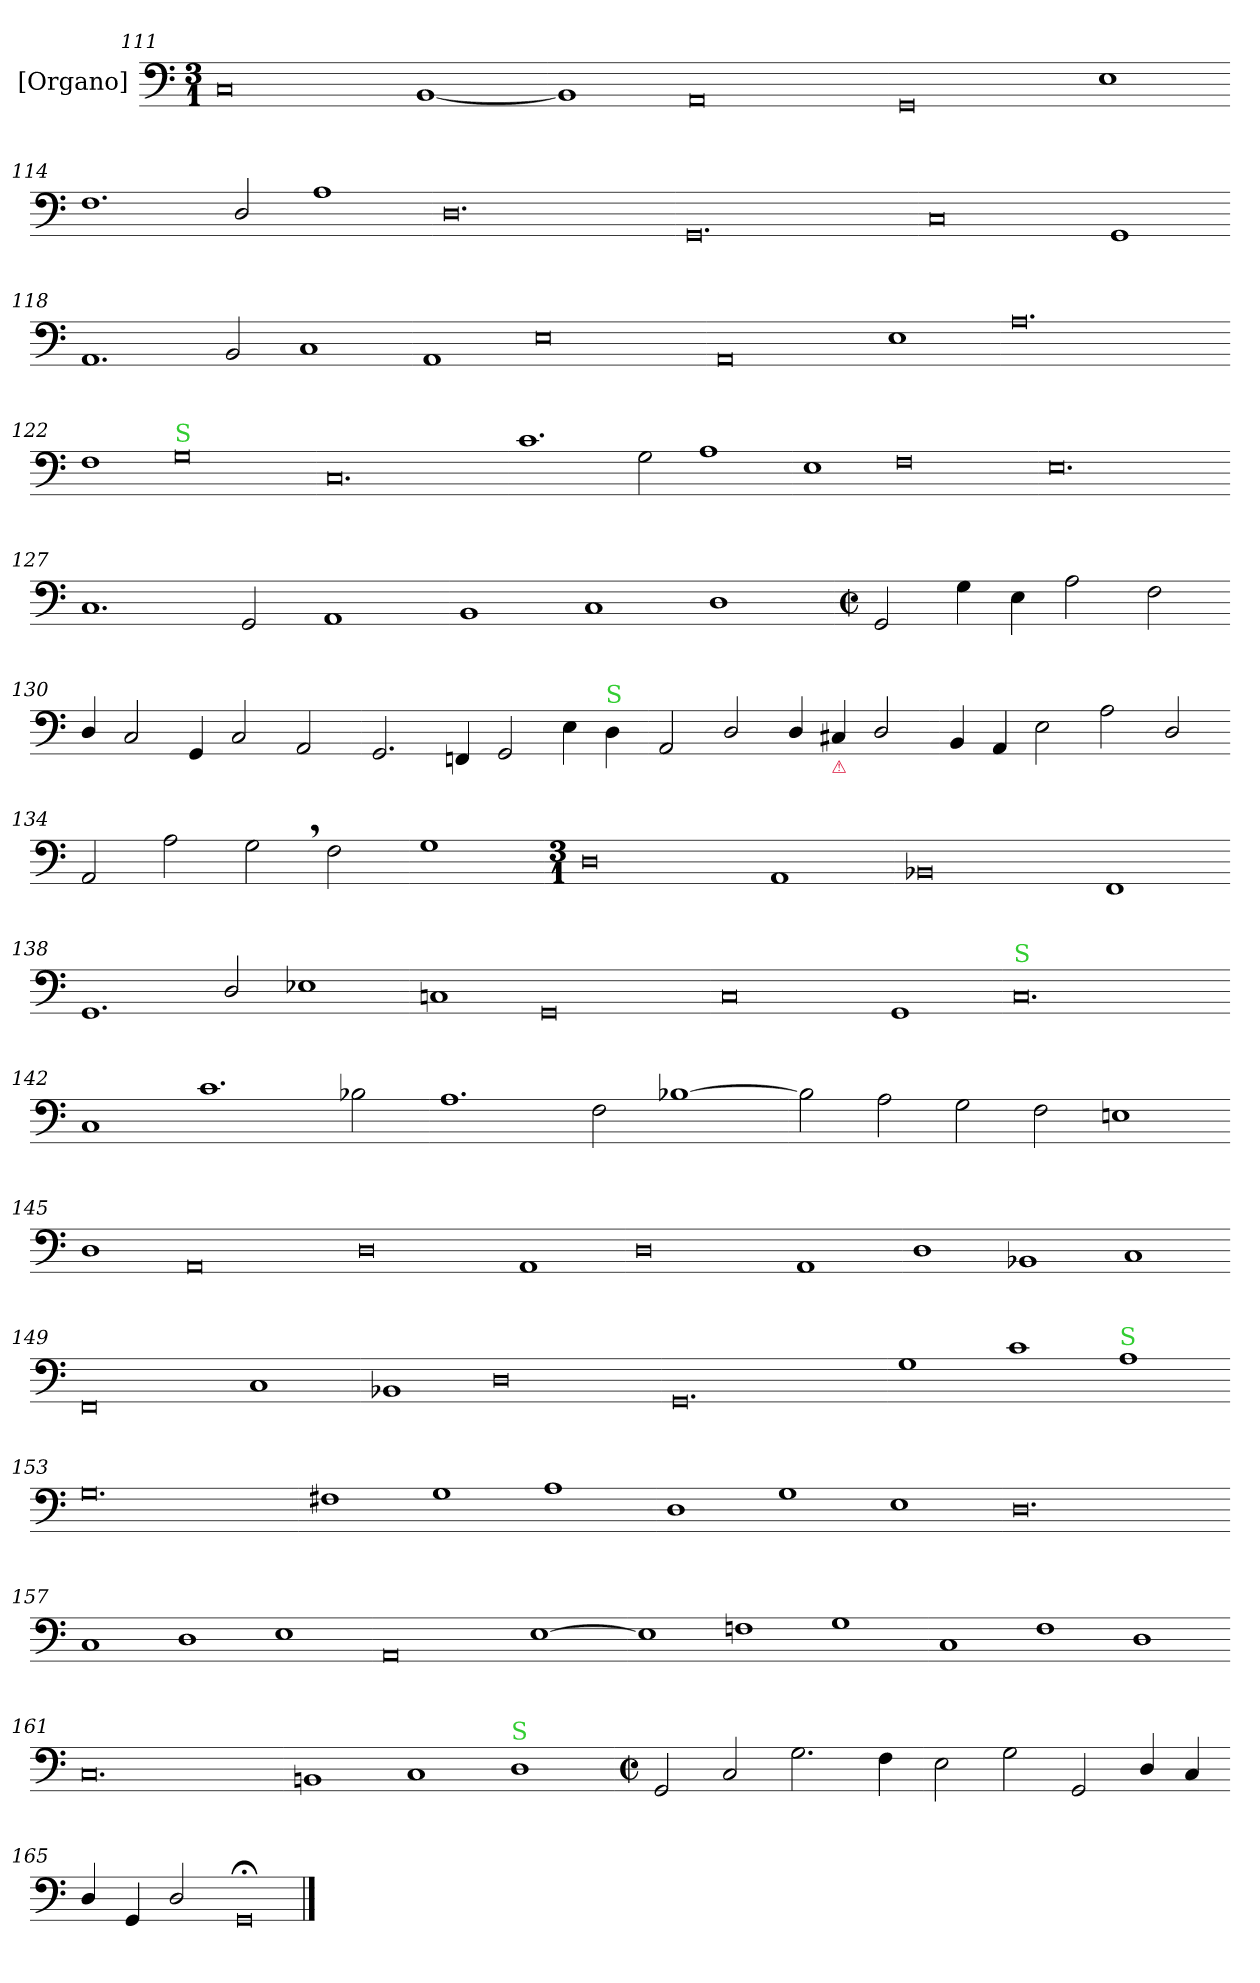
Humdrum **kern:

**kern
*part1
*staff1
*I"[Organo]
*clefF4
*k[]
*M3/1
=111
0C
[1BB
=112-
1BB]
0AA
=113-
0GG
1E
=114-
1.F
2D/
1A
=115-
0.D
=116-
0.GG
=117-
0C
1GG
=118-
1.AA
2BB/
1C
=119-
1AA
0E
=120-
0AA
1E
=121-
0.A
=122-
1F
!LO:TX:a:color=limegreen:t=S
0G
=123-
0.C
=124-
1.c
2G\
1A
=125-
1E
0F
=126-
0.E
=127-
1.C
2GG/
1AA
=128-
1BB
1C
1D
=129-
*M2/1
*met(c|)
2GG/
4G\
4E\
2A\
2F\
=130-
4D/
2C/
4GG/
2C/
2AA/
=131-
2.GG/
4FFn/
2GG/
4E\
!LO:TX:a:color=limegreen:t=S
4D\
=132-
2AA/
2D/
4D/
!LO:TX:b:color=crimson:t=⚠
4C#X/
2D/
=133-
4BB/
4AA/
2E\
2A\
2D/
=134-
2AA/
2A\
2G,\
2F\
=135-
1G
=136-
*M3/1
0D
1AA
=137-
0BB-X
1FF
=138-
1.GG
2D/
1E-X
=139-
1Cn
0GG
=140-
0C
1GG
=141-
!LO:TX:a:color=limegreen:t=S
0.C
=142-
1C
1.c
2B-X\
=143-
1.A
2F\
[1B-X
=144-
2B-]
2A\
2G\
2F\
1En
=145-
1D
0AA
=146-
0D
1AA
=147-
0D
1AA
=148-
1D
1BB-X
1C
=149-
0FF
1C
=150-
1BB-X
0D
=151-
0.GG
=152-
1G
1c
!LO:TX:a:color=limegreen:t=S
1A
=153-
0.G
=154-
1F#X
1G
1A
=155-
1D
1G
1E
=156-
0.D
=157-
1C
1D
1E
=158-
0AA
[1E
=159-
1E]
1Fn
1G
=160-
1C
1F
1D
=161-
0.C
=162-
1BBn
1C
!LO:TX:a:color=limegreen:t=S
1D
=163-
*M2/1
*met(c|)
2GG/
2C/
2.G\
4F\
=164-
2E\
2G\
2GG/
4D/
4C/
=165-
4D/
4GG/
2D/
!LO:N:vis=0
2GG;<;
==
*-
